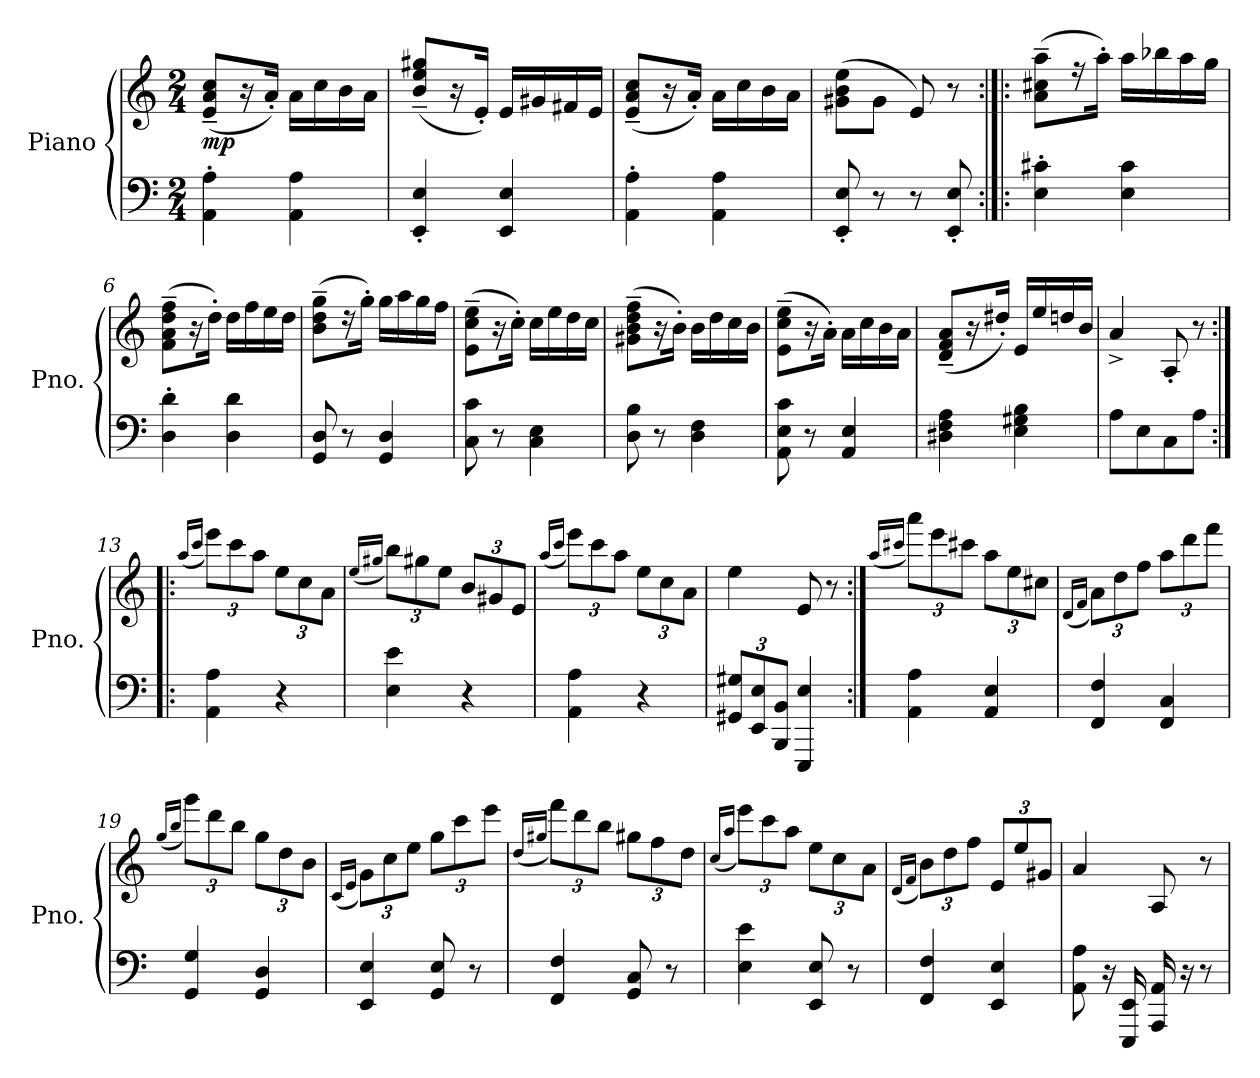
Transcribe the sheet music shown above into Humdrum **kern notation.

**kern	**kern	**dynam
*part1	*part1	*part1
*staff2	*staff1	*staff1/2
*I"Piano	*	*
*I'Pno.	*	*
*clefF4	*clefG2	*
*k[]	*k[]	*
*M2/4	*M2/4	*
=1	=1	=1
!	!	!LO:DY:b
4AA\' 4A\'	(8e/~ 8a/~ 8cc/~L	mp
.	16r	.
.	16a'/Jk)	.
4AA\ 4A\	16a\LL	.
.	16cc\	.
.	16b\	.
.	16a\JJ	.
=2	=2	=2
4EE/' 4E/'	(8b/~ 8ee/~ 8gg#X/~L	.
.	16r	.
.	16e'/Jk)	.
4EE/ 4E/	16e/LL	.
.	16g#X/	.
.	16f#X/	.
.	16e/JJ	.
=3	=3	=3
4AA\' 4A\'	(8e/~ 8a/~ 8cc/~L	.
.	16r	.
.	16a'/Jk)	.
4AA\ 4A\	16a\LL	.
.	16cc\	.
.	16b\	.
.	16a\JJ	.
=4	=4	=4
8EE/' 8E/'	(8g#X\ 8b\ 8ee\L	.
8r	8g#\J	.
8r	8e/)	.
8EE/' 8E/'	8r	.
=5:|!|:	=5:|!|:	=5:|!|:
4E\' 4c#X\'	(8a\~ 8cc#X\~ 8aa\~L	.
.	16r	.
.	16aa'\Jk)	.
4E\ 4c#\	16aa\LL	.
.	16bb-X\	.
.	16aa\	.
.	16gg\JJ	.
!!LO:LB:g=z
=6	=6	=6
4D\' 4d\'	(8f\~ 8a\~ 8dd\~ 8ff\~L	.
.	16r	.
.	16dd'\Jk)	.
4D\ 4d\	16dd\LL	.
.	16ff\	.
.	16ee\	.
.	16dd\JJ	.
=7	=7	=7
8GG/ 8D/	(8b\~ 8dd\~ 8gg\~L	.
8r	16r	.
.	16gg'\Jk)	.
4GG/ 4D/	16gg\LL	.
.	16aa\	.
.	16gg\	.
.	16ff\JJ	.
=8	=8	=8
8C\ 8c\	(8e\~ 8cc\~ 8ee\~L	.
8r	16r	.
.	16cc'\Jk)	.
4C\ 4E\	16cc\LL	.
.	16ee\	.
.	16dd\	.
.	16cc\JJ	.
=9	=9	=9
8D\ 8B\	(8g#X\~ 8b\~ 8dd\~ 8ff\~L	.
8r	16r	.
.	16b'\Jk)	.
4D\ 4F\	16b\LL	.
.	16dd\	.
.	16cc\	.
.	16b\JJ	.
=10	=10	=10
8AA\ 8E\ 8c\	(8e\~ 8cc\~ 8ee\~L	.
8r	16r	.
.	16a'\Jk)	.
4AA/ 4E/	16a\LL	.
.	16cc\	.
.	16b\	.
.	16a\JJ	.
!!LO:LB:g=z
=11	=11	=11
4D#X\ 4F\ 4A\	(8d/~ 8f/~ 8a/~L	.
.	16r	.
.	16dd#X'/Jk)	.
4E\ 4G#X\ 4B\	16e/LL	.
.	16ee/	.
.	16ddn/	.
.	16b/JJ	.
=12	=12	=12
8A\L	4a^/	.
8E\	.	.
8C\	8A'/	.
8A\J	8r	.
=13:|!|:	=13:|!|:	=13:|!|:
.	(>16qaa/LL	.
.	16qccc/JJ	.
*	*Xbrackettup	*
4AA\ 4A\	12eee\L)	.
.	12ccc\	.
.	12aa\J	.
4r	12ee\L	.
.	12cc\	.
.	12a\J	.
=14	=14	=14
.	(>16qee/LL	.
.	16qgg#X/JJ	.
4E\ 4e\	12bb\L)	.
.	12gg#\	.
.	12ee\J	.
4r	12b/L	.
.	12g#X/	.
.	12e/J	.
=15	=15	=15
.	(>16qaa/LL	.
.	16qccc/JJ	.
4AA\ 4A\	12eee\L)	.
.	12ccc\	.
.	12aa\J	.
4r	12ee\L	.
.	12cc\	.
.	12a\J	.
!!LO:LB:g=z
=16	=16	=16
*Xbrackettup	*	*
12GG#X/ 12G#X/L	4ee\	.
12EE/ 12E/	.	.
12BBB/ 12BB/J	.	.
4EEE/ 4E/	8e/	.
.	8r	.
=17:|!	=17:|!	=17:|!
.	(>16qaa/LL	.
.	16qccc#X/JJ	.
4AA\ 4A\	12aaa\L)	.
.	12eee\	.
.	12ccc#\J	.
4AA/ 4E/	12aa\L	.
.	12ee\	.
.	12cc#X\J	.
=18	=18	=18
.	(>16qd/LL	.
.	16qf/JJ	.
4FF/ 4F/	12a\L)	.
.	12dd\	.
.	12ff\J	.
4FF/ 4C/	12aa\L	.
.	12ddd\	.
.	12fff\J	.
=19	=19	=19
.	(>16qgg/LL	.
.	16qbb/JJ	.
4GG/ 4G/	12ggg\L)	.
.	12ddd\	.
.	12bb\J	.
4GG/ 4D/	12gg\L	.
.	12dd\	.
.	12b\J	.
=20	=20	=20
.	(>16qc/LL	.
.	16qe/JJ	.
4EE/ 4E/	12g\L)	.
.	12cc\	.
.	12ee\J	.
8GG/ 8E/	12gg\L	.
.	12ccc\	.
8r	.	.
.	12eee\J	.
!!LO:LB:g=z
=21	=21	=21
.	(>16qdd/LL	.
.	16qgg#X/JJ	.
4FF/ 4F/	12fff\L)	.
.	12ddd\	.
.	12bb\J	.
8GG/ 8C/	12gg#\L	.
.	12ff\	.
8r	.	.
.	12dd\J	.
=22	=22	=22
.	(>16qcc/LL	.
.	16qaa/JJ	.
4E\ 4e\	12eee\L)	.
.	12ccc\	.
.	12aa\J	.
8EE/ 8E/	12ee\L	.
.	12cc\	.
8r	.	.
.	12a\J	.
=23	=23	=23
.	(>16qd/LL	.
.	16qf/JJ	.
4FF/ 4F/	12b\L)	.
.	12dd\	.
.	12ff\J	.
4EE/ 4E/	12e/L	.
.	12ee/	.
.	12g#X/J	.
=24	=24	=24
8AA\ 8A\	4a/	.
16r	.	.
16EEE/ 16EE/	.	.
16AAA/ 16AA/	8A/	.
16r	.	.
8r	8r	.
=	=	=
*-	*-	*-
